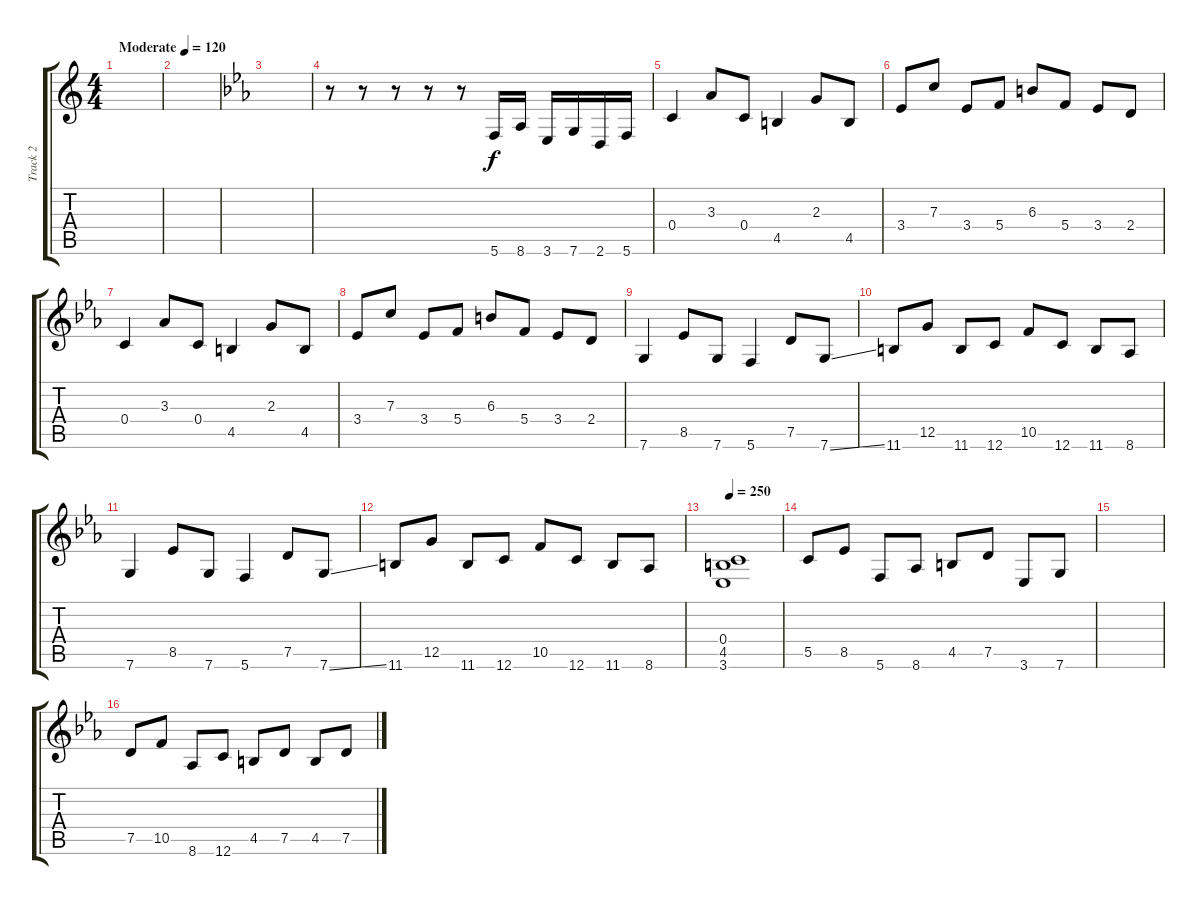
\track ("Track 2" "Track 2") {instrument overdrivenguitar}
\staff {score tabs}
\tuning (D4 A3 F3 C3 G2 C2) {hide}
\ts (4 4)
\tempo (120 "Moderate")
\tempo 150
\tempo (120 "Moderate")
\clef g2
\ks c
|
|
\ks cminor
|
r.8 r.8 r.8 r.8 r.8 5.6.16 8.6.16 3.6.16 7.6.16 2.6.16 5.6.16 |
0.4.4 3.3.8 0.4.8 4.5.4 2.3.8 4.5.8 |
3.4.8 7.3.8 3.4.8 5.4.8 6.3.8 5.4.8 3.4.8 2.4.8 |
0.4.4 3.3.8 0.4.8 4.5.4 2.3.8 4.5.8 |
3.4.8 7.3.8 3.4.8 5.4.8 6.3.8 5.4.8 3.4.8 2.4.8 |
7.6.4 8.5.8 7.6.8 5.6.4 7.5.8 7.6{ss}.8 |
11.6.8 12.5.8 11.6.8 12.6.8 10.5.8 12.6.8 11.6.8 8.6.8 |
7.6.4 8.5.8 7.6.8 5.6.4 7.5.8 7.6{ss}.8 |
11.6.8 12.5.8 11.6.8 12.6.8 10.5.8 12.6.8 11.6.8 8.6.8 |
\tempo 250
(0.4 4.5 3.6).1 |
5.5.8 8.5.8 5.6.8 8.6.8 4.5.8 7.5.8 3.6.8 7.6.8 |
|
7.5.8 10.5.8 8.6.8 12.6.8 4.5.8 7.5.8 4.5.8 7.5.8
